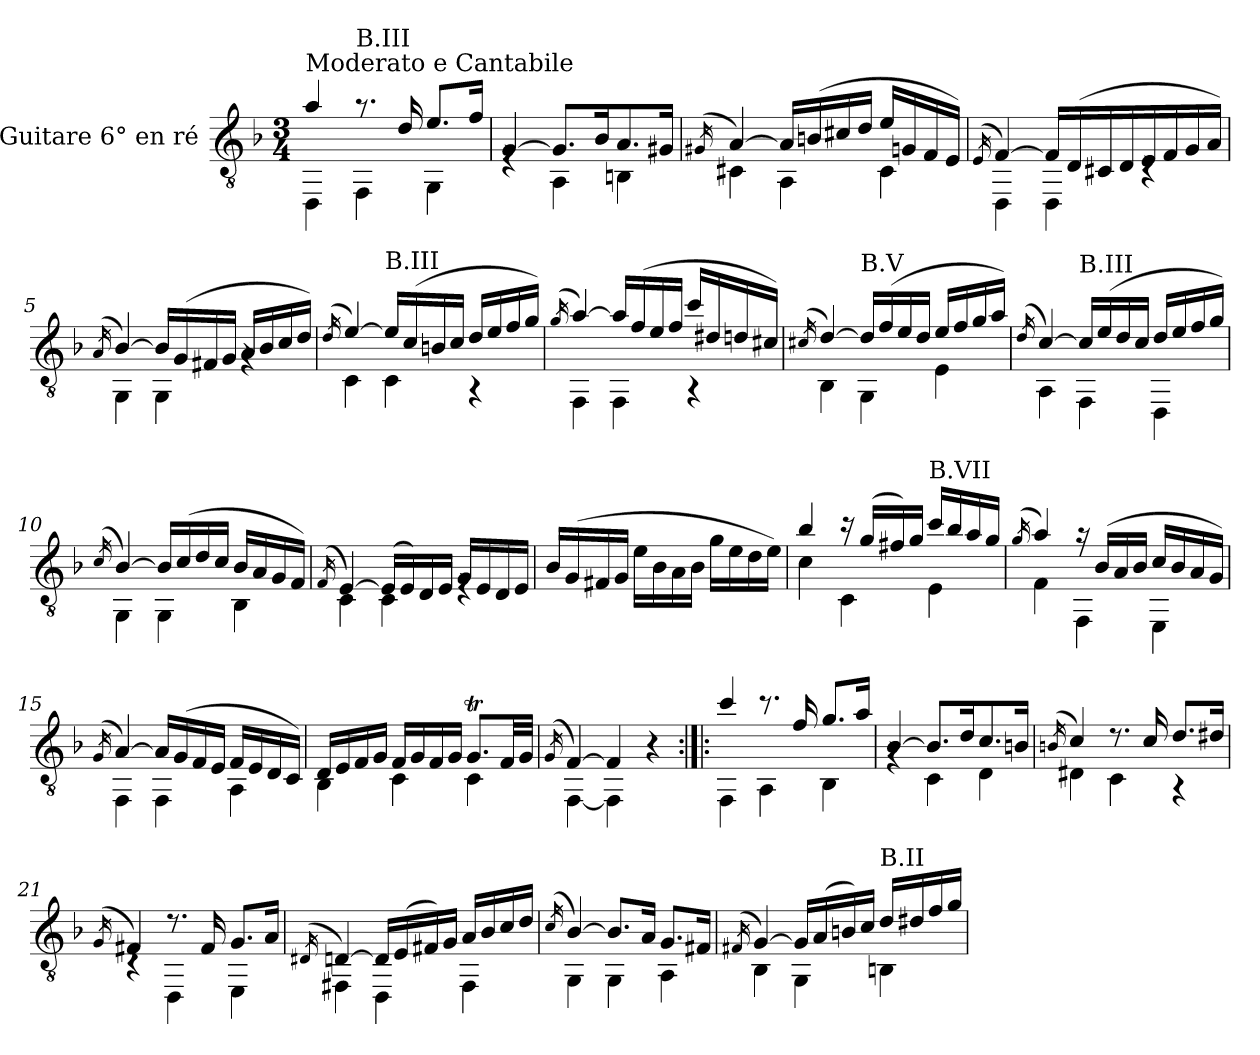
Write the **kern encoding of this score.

**kern
*part1
*staff1
*I"Guitare 6° en ré
*clefGv2
*k[b-]
*M3/4
*MM80
=1
*^
!LO:TX:a:t=Moderato e Cantabile	!
4a/	4DD\
!LO:TX:a:t=B.III	!
8.r	4FF\
16d/	.
8.e/L	4GG\
16f/Jk	.
=2	=2
[4G/	4rE
8.G/L]	4AA\
16B-/K	.
8.A/	4BBn\
16G#X/Jk	.
=3	=3
(>16qG#X/	.
[4A/)	4C#X\
16A/LL]	4AA\
(>16Bn/	.
16c#X/	.
16d/JJ	.
16e/LL	4C#\
16Gn/	.
16F/	.
16E/JJ)	.
=4	=4
(<16qE/	.
[4F/)	4DD\
16F/LL]	4DD\
(>16D/	.
16C#X/	.
16D/	.
16E/	4rC
16F/	.
16G/	.
16A/JJ)	.
!!LO:LB:g=z	!!
=5	=5
(<16qA/	.
[4B-/)	4GG\
16B-/LL]	4GG\
(>16G/	.
16F#X/	.
16G/JJ	.
16A/LL	4rG
16B-/	.
16c/	.
16d/JJ)	.
=6	=6
(<16qd/	.
[4e/)	4C\
!LO:TX:a:t=B.III	!
16e/LL]	4C\
(>16c/	.
16Bn/	.
16c/JJ	.
16d/LL	4r
16e/	.
16f/	.
16g/JJ)	.
=7	=7
(<16qg/	.
[4a/)	4FF\
16a/LL]	4FF\
(>16f/	.
16e/	.
16f/JJ	.
16cc/LL	4r
16d#X/	.
16dn/	.
16c#X/JJ)	.
!!LO:LB:g=z	!!
=8	=8
(<16qc#X/	.
[4d/)	4BB-\
!LO:TX:a:t=B.V	!
16d/LL]	4GG\
(>16f/	.
16e/	.
16d/JJ	.
16e/LL	4E\
16f/	.
16g/	.
16a/JJ)	.
=9	=9
(<16qd/	.
[4c/)	4AA\
!LO:TX:a:t=B.III	!
16c/LL]	4FF\
(>16e/	.
16d/	.
16c/JJ	.
16d/LL	4DD\
16e/	.
16f/	.
16g/JJ)	.
=10	=10
(>16qc/	.
[4B-/)	4GG\
16B-/LL]	4GG\
(>16c/	.
16d/	.
16c/JJ	.
16B-/LL	4BB-\
16A/	.
16G/	.
16F/JJ)	.
=11	=11
(>16qF/	.
[4E/)	4C\
(>16E/LL]	4C\
16E/)	.
16D/	.
16E/JJ	.
16G/LL	4rE
16E/	.
16D/	.
16E/JJ	.
*v	*v
!!LO:LB:g=z
=12
16B-/LL
(>16G/
16F#X/
16G/JJ
16e\LL
16B-\
16A\
16B-\JJ
16g\LL
16e\
16d\
16e\JJ)
=13
*^
4b-/	4c\
16r	4C\
(>16g/LL	.
16f#X/)	.
16g/JJ	.
!LO:TX:a:t=B.VII	!
16cc/LL	4E\
16b-/	.
16a/	.
16g/JJ	.
=14	=14
(<16qg/	.
4a/)	4F\
16r	4FF\
(>16B-/LL	.
16A/	.
16B-/JJ	.
16c/LL	4EE\
16B-/	.
16A/	.
16G/JJ)	.
=15	=15
(<16qG/	.
[4A/)	4FF\
16A/LL]	4FF\
(>16G/	.
16F/	.
16E/JJ	.
16F/LL	4AA\
16E/	.
16D/	.
16C/JJ)	.
!!LO:LB:g=z	!!
=16	=16
16D/LL	4BB-\
16E/	.
16F/	.
16G/JJ	.
16F/LL	4C\
16G/	.
16F/	.
16G/JJ	.
8.GT/L	4C\
32F/LL	.
32G/JJJ	.
=17	=17
(<16qG/	.
[4F/)	[4FF\
4F/]	4FF\]
4r	4ryy
=18:|!|:	=18:|!|:
4cc/	4FF\
8.r	4AA\
16f/	.
8.g/L	4BB-\
16a/Jk	.
=19	=19
[4B-/	4rG
8.B-/L]	4C\
16d/K	.
8.c/	4D\
16Bn/Jk	.
=20	=20
(>16qBn/	.
4c/)	4D#X\
8.r	4C\
16c/	.
8.d/L	4r
16d#X/Jk	.
!!LO:LB:g=z	!!
=21	=21
(<16qG/	.
4F#X/)	4rC
8.r	4DD\
16F#/	.
8.G/L	4EE\
16A/Jk	.
=22	=22
(<16qD#X/	.
[4Dn/)	4FF#X\
16D/LL]	4DD\
(>16E/	.
16F#X/)	.
16G/JJ	.
16A/LL	4FF#\
16B-/	.
16c/	.
16d/JJ	.
=23	=23
(<16qc/	.
[4B-/)	4GG\
8.B-/L]	4GG\
16A/Jk	.
8.G/L	4AA\
16F#X/Jk	.
!!LO:LB:g=z	!!
=24	=24
(<16qF#X/	.
[4G/)	4BB-\
16G/LL]	4GG\
(>16A/	.
16Bn/)	.
16c/JJ	.
!LO:TX:a:t=B.II	!
16d/LL	4BBn\
16d#X/	.
16f/	.
16g/JJ	.
*v	*v
=
*-
